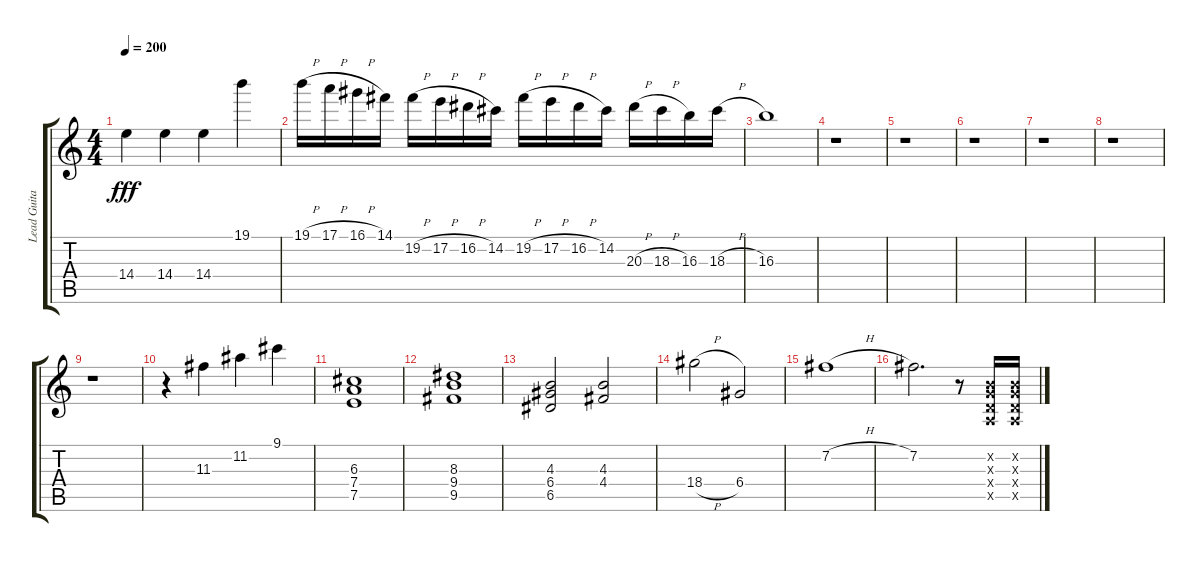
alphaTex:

\track ("Lead Guitar" "Lead Guita") {instrument distortionguitar}
\staff {score tabs}
\tuning (E4 B3 G3 D3 A2 E2) {hide}
\ts (4 4)
\tempo 200
\clef g2
\ks c
14.4.4{dy fff} 14.4.4 14.4.4 19.1.4 |
19.1{h}.16 17.1{h}.16 16.1{h}.16 14.1.16 19.2{h}.16 17.2{h}.16 16.2{h}.16 14.2.16 19.2{h}.16 17.2{h}.16 16.2{h}.16 14.2.16 20.3{h}.16 18.3{h}.16 16.3.16 18.3{h}.16 |
16.3.1 |
r.1 |
r.1 |
r.1 |
r.1 |
r.1 |
r.1 |
r.4 11.3.4 11.2.4 9.1.4 |
(6.3 7.4 7.5).1 |
(8.3 9.4 9.5).1 |
(4.3 6.4 6.5).2 (4.3 4.4).2 |
18.4{h}.2 6.4.2 |
7.2{h}.1 |
7.2.2{d} r.8 (0.2{x} 0.3{x} 0.4{x} 0.5{x}).16 (0.2{x} 0.3{x} 0.4{x} 0.5{x}).16
